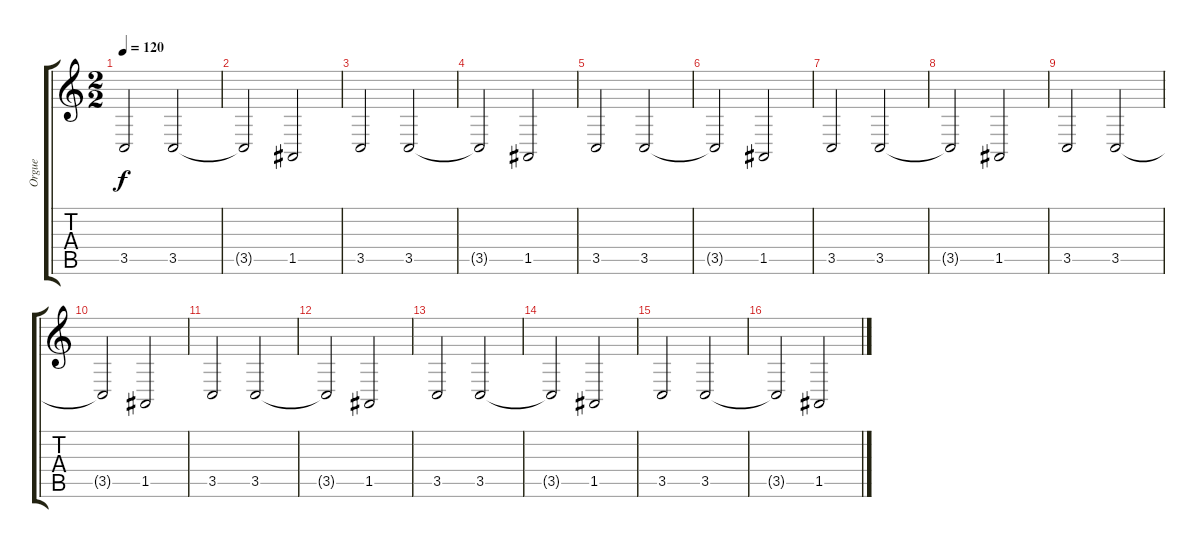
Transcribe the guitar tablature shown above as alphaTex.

\track ("Orgue" "Orgue") {instrument percussiveorgan}
\staff {score tabs}
\tuning (E4 B3 G3 D3 A2 E2) {hide}
\ts (2 2)
\tempo 120
\clef g2
\ks c
3.5.2{dy f instrument percussiveorgan} 3.5.2 |
3.5{t}.2 1.5.2 |
3.5.2 3.5.2 |
3.5{t}.2 1.5.2 |
3.5.2 3.5.2 |
3.5{t}.2 1.5.2 |
3.5.2 3.5.2 |
3.5{t}.2 1.5.2 |
3.5.2 3.5.2 |
3.5{t}.2 1.5.2 |
3.5.2 3.5.2 |
3.5{t}.2 1.5.2 |
3.5.2 3.5.2 |
3.5{t}.2 1.5.2 |
3.5.2 3.5.2 |
3.5{t}.2 1.5.2
